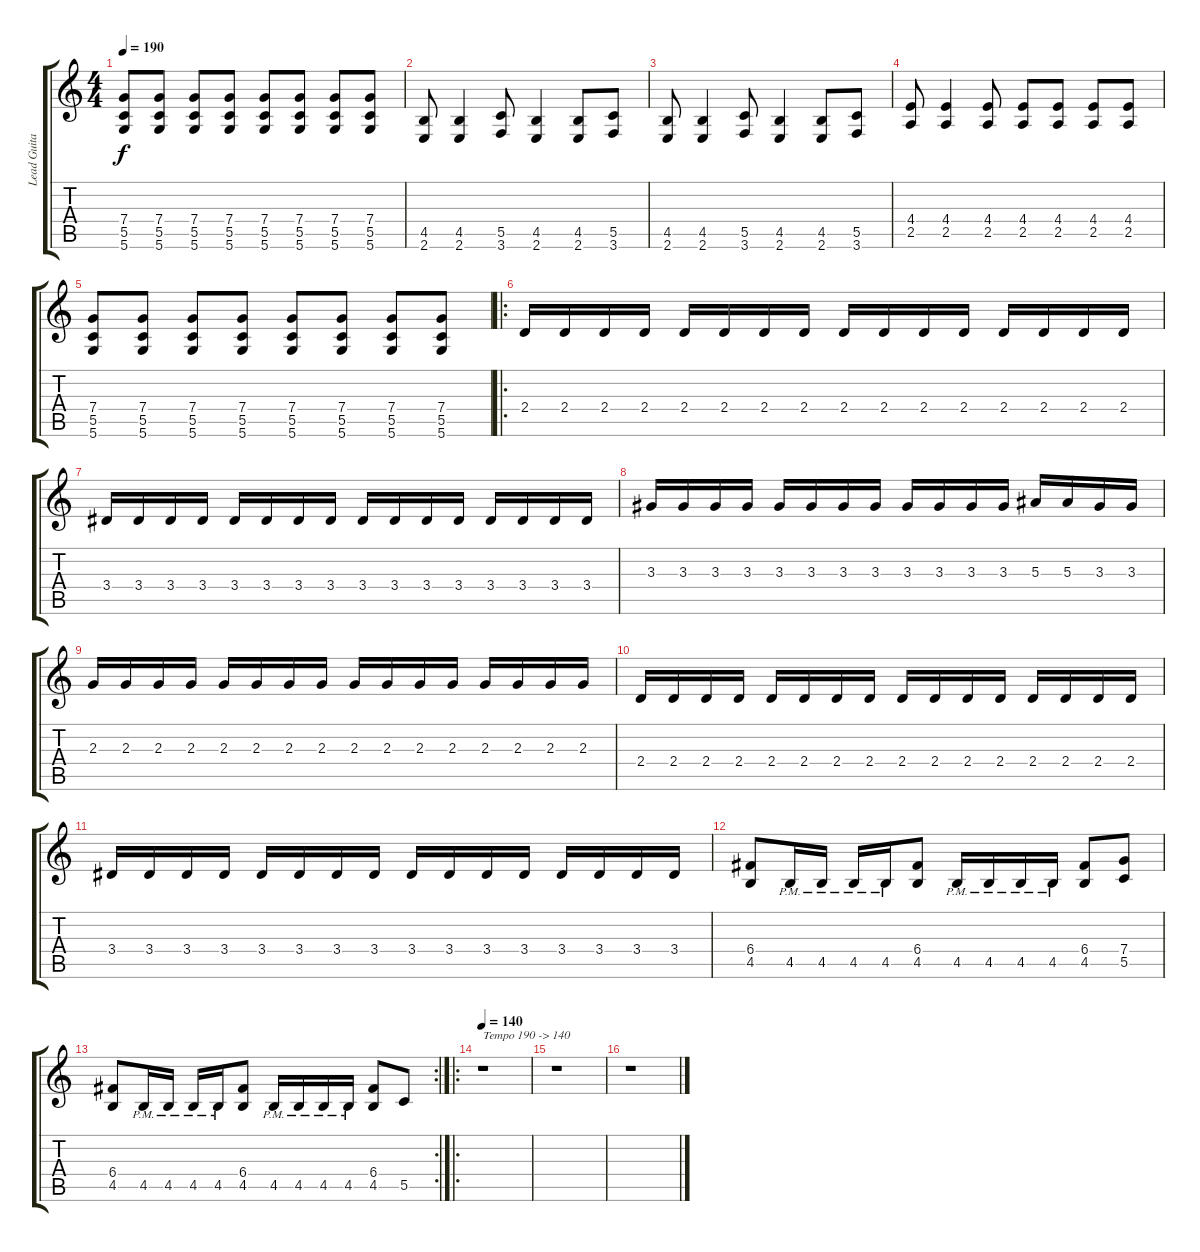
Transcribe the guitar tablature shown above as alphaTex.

\track ("Lead Guitar" "Lead Guita") {instrument distortionguitar}
\staff {score tabs}
\tuning (D4 A3 F3 C3 G2 D2) {hide}
\ts (4 4)
\tempo 190
\clef g2
\ks c
(7.4 5.5 5.6).8{dy f} (7.4 5.5 5.6).8 (7.4 5.5 5.6).8 (7.4 5.5 5.6).8 (7.4 5.5 5.6).8 (7.4 5.5 5.6).8 (7.4 5.5 5.6).8 (7.4 5.5 5.6).8 |
(4.5 2.6).8 (4.5 2.6).4 (5.5 3.6).8 (4.5 2.6).4 (4.5 2.6).8 (5.5 3.6).8 |
(4.5 2.6).8 (4.5 2.6).4 (5.5 3.6).8 (4.5 2.6).4 (4.5 2.6).8 (5.5 3.6).8 |
(4.4 2.5).8 (4.4 2.5).4 (4.4 2.5).8 (4.4 2.5).8 (4.4 2.5).8 (4.4 2.5).8 (4.4 2.5).8 |
(7.4 5.5 5.6).8 (7.4 5.5 5.6).8 (7.4 5.5 5.6).8 (7.4 5.5 5.6).8 (7.4 5.5 5.6).8 (7.4 5.5 5.6).8 (7.4 5.5 5.6).8 (7.4 5.5 5.6).8 |
\ro
2.4.16 2.4.16 2.4.16 2.4.16 2.4.16 2.4.16 2.4.16 2.4.16 2.4.16 2.4.16 2.4.16 2.4.16 2.4.16 2.4.16 2.4.16 2.4.16 |
3.4.16 3.4.16 3.4.16 3.4.16 3.4.16 3.4.16 3.4.16 3.4.16 3.4.16 3.4.16 3.4.16 3.4.16 3.4.16 3.4.16 3.4.16 3.4.16 |
3.3.16 3.3.16 3.3.16 3.3.16 3.3.16 3.3.16 3.3.16 3.3.16 3.3.16 3.3.16 3.3.16 3.3.16 5.3.16 5.3.16 3.3.16 3.3.16 |
2.3.16 2.3.16 2.3.16 2.3.16 2.3.16 2.3.16 2.3.16 2.3.16 2.3.16 2.3.16 2.3.16 2.3.16 2.3.16 2.3.16 2.3.16 2.3.16 |
2.4.16 2.4.16 2.4.16 2.4.16 2.4.16 2.4.16 2.4.16 2.4.16 2.4.16 2.4.16 2.4.16 2.4.16 2.4.16 2.4.16 2.4.16 2.4.16 |
3.4.16 3.4.16 3.4.16 3.4.16 3.4.16 3.4.16 3.4.16 3.4.16 3.4.16 3.4.16 3.4.16 3.4.16 3.4.16 3.4.16 3.4.16 3.4.16 |
(6.4 4.5).8 4.5{pm}.16 4.5{pm}.16 4.5{pm}.16 4.5{pm}.16 (6.4 4.5).8 4.5{pm}.16 4.5{pm}.16 4.5{pm}.16 4.5{pm}.16 (6.4 4.5).8 (7.4 5.5).8 |
\rc 2
(6.4 4.5).8 4.5{pm}.16 4.5{pm}.16 4.5{pm}.16 4.5{pm}.16 (6.4 4.5).8 4.5{pm}.16 4.5{pm}.16 4.5{pm}.16 4.5{pm}.16 (6.4 4.5).8 5.5.8 |
\ro
\tempo 140
r.1{txt "Tempo 190 -> 140"} |
r.1 |
r.1
